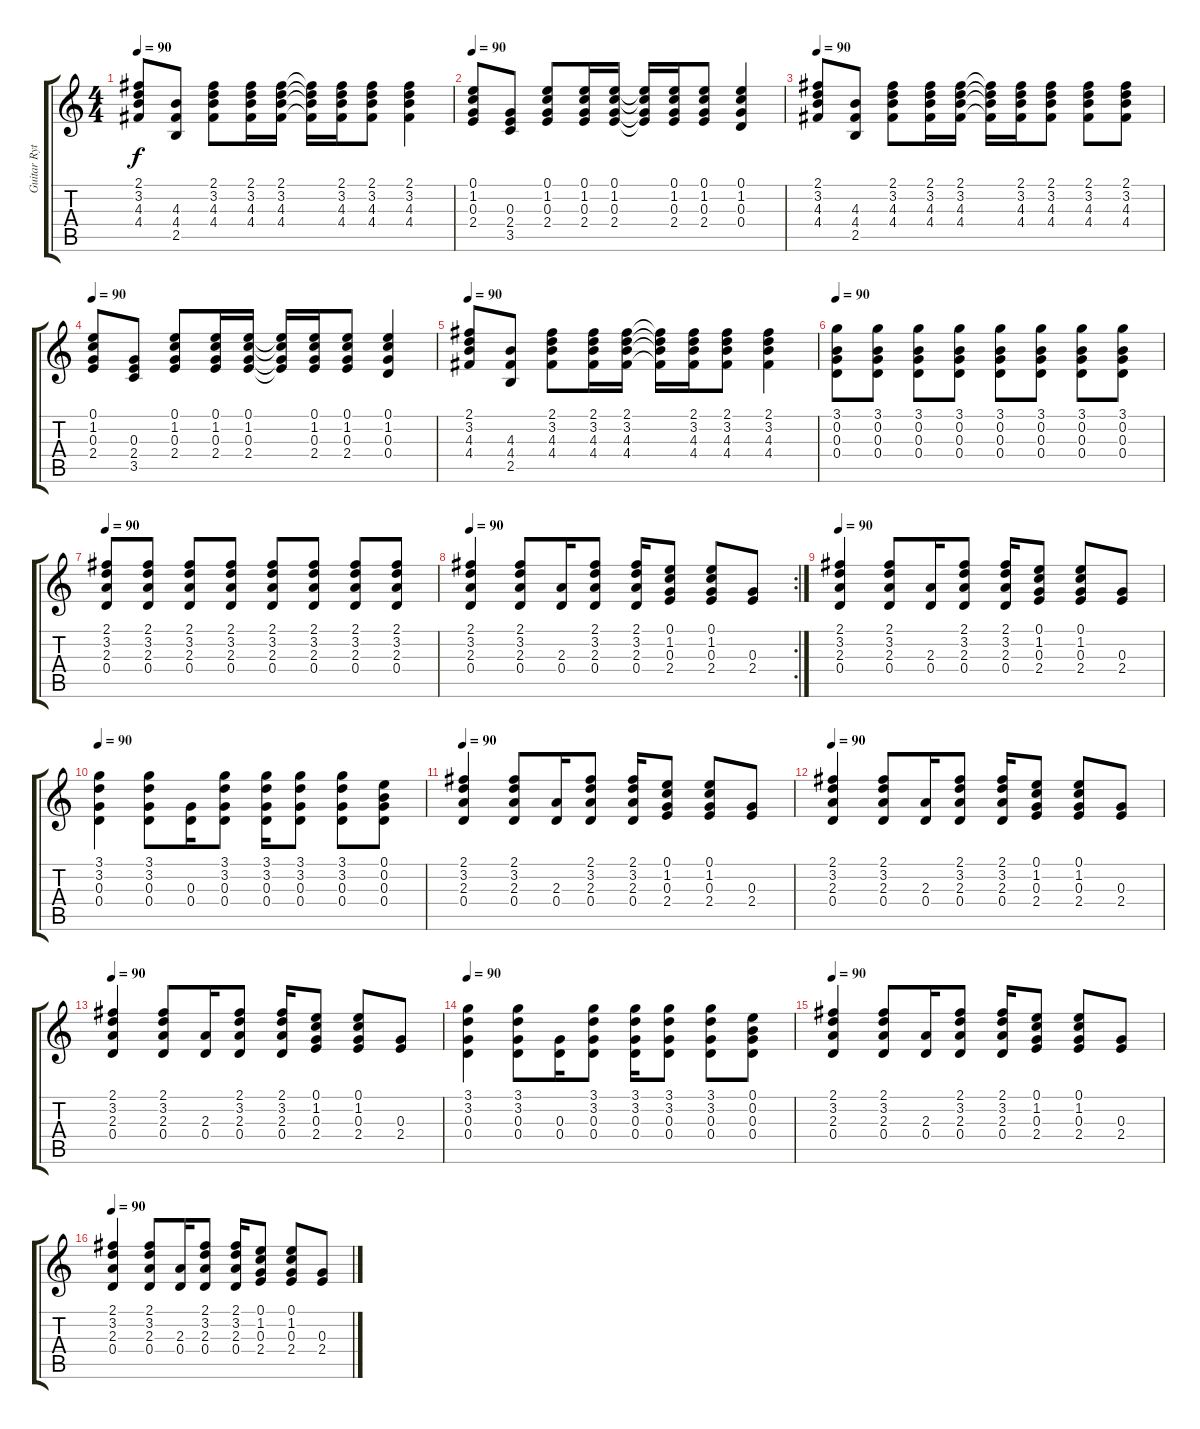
\track ("Guitar Rythm (pan -8)" "Guitar Ryt") {instrument acousticguitarsteel}
\staff {score tabs}
\tuning (E4 B3 G3 D3 A2 E2) {hide}
\ts (4 4)
\tempo 90
\clef g2
\ks c
(2.1 3.2 4.3 4.4).8{dy f} (4.3 4.4 2.5).8 (2.1 3.2 4.3 4.4).8 (2.1 3.2 4.3 4.4).16 (2.1 3.2 4.3 4.4).16 (2.1{t} 3.2{t} 4.3{t} 4.4{t}).16 (2.1 3.2 4.3 4.4).16 (2.1 3.2 4.3 4.4).8 (2.1 3.2 4.3 4.4).4 |
\tempo 90
(0.1 1.2 0.3 2.4).8 (0.3 2.4 3.5).8 (0.1 1.2 0.3 2.4).8 (0.1 1.2 0.3 2.4).16 (0.1 1.2 0.3 2.4).16 (0.1{t} 1.2{t} 0.3{t} 2.4{t}).16 (0.1 1.2 0.3 2.4).16 (0.1 1.2 0.3 2.4).8 (0.1 1.2 0.3 0.4).4 |
\tempo 90
(2.1 3.2 4.3 4.4).8 (4.3 4.4 2.5).8 (2.1 3.2 4.3 4.4).8 (2.1 3.2 4.3 4.4).16 (2.1 3.2 4.3 4.4).16 (2.1{t} 3.2{t} 4.3{t} 4.4{t}).16 (2.1 3.2 4.3 4.4).16 (2.1 3.2 4.3 4.4).8 (2.1 3.2 4.3 4.4).8 (2.1 3.2 4.3 4.4).8 |
\tempo 90
(0.1 1.2 0.3 2.4).8 (0.3 2.4 3.5).8 (0.1 1.2 0.3 2.4).8 (0.1 1.2 0.3 2.4).16 (0.1 1.2 0.3 2.4).16 (0.1{t} 1.2{t} 0.3{t} 2.4{t}).16 (0.1 1.2 0.3 2.4).16 (0.1 1.2 0.3 2.4).8 (0.1 1.2 0.3 0.4).4 |
\tempo 90
(2.1 3.2 4.3 4.4).8 (4.3 4.4 2.5).8 (2.1 3.2 4.3 4.4).8 (2.1 3.2 4.3 4.4).16 (2.1 3.2 4.3 4.4).16 (2.1{t} 3.2{t} 4.3{t} 4.4{t}).16 (2.1 3.2 4.3 4.4).16 (2.1 3.2 4.3 4.4).8 (2.1 3.2 4.3 4.4).4 |
\tempo 90
(3.1 0.2 0.3 0.4).8 (3.1 0.2 0.3 0.4).8 (3.1 0.2 0.3 0.4).8 (3.1 0.2 0.3 0.4).8 (3.1 0.2 0.3 0.4).8 (3.1 0.2 0.3 0.4).8 (3.1 0.2 0.3 0.4).8 (3.1 0.2 0.3 0.4).8 |
\tempo 90
(2.1 3.2 2.3 0.4).8 (2.1 3.2 2.3 0.4).8 (2.1 3.2 2.3 0.4).8 (2.1 3.2 2.3 0.4).8 (2.1 3.2 2.3 0.4).8 (2.1 3.2 2.3 0.4).8 (2.1 3.2 2.3 0.4).8 (2.1 3.2 2.3 0.4).8 |
\rc 2
\tempo 90
(2.1 3.2 2.3 0.4).4 (2.1 3.2 2.3 0.4).8 (2.3 0.4).16 (2.1 3.2 2.3 0.4).8 (2.1 3.2 2.3 0.4).16 (0.1 1.2 0.3 2.4).8 (0.1 1.2 0.3 2.4).8 (0.3 2.4).8 |
\tempo 90
(2.1 3.2 2.3 0.4).4 (2.1 3.2 2.3 0.4).8 (2.3 0.4).16 (2.1 3.2 2.3 0.4).8 (2.1 3.2 2.3 0.4).16 (0.1 1.2 0.3 2.4).8 (0.1 1.2 0.3 2.4).8 (0.3 2.4).8 |
\tempo 90
(3.1 3.2 0.3 0.4).4 (3.1 3.2 0.3 0.4).8 (0.3 0.4).16 (3.1 3.2 0.3 0.4).8 (3.1 3.2 0.3 0.4).16 (3.1 3.2 0.3 0.4).8 (3.1 3.2 0.3 0.4).8 (0.1 0.2 0.3 0.4).8 |
\tempo 90
(2.1 3.2 2.3 0.4).4 (2.1 3.2 2.3 0.4).8 (2.3 0.4).16 (2.1 3.2 2.3 0.4).8 (2.1 3.2 2.3 0.4).16 (0.1 1.2 0.3 2.4).8 (0.1 1.2 0.3 2.4).8 (0.3 2.4).8 |
\tempo 90
(2.1 3.2 2.3 0.4).4 (2.1 3.2 2.3 0.4).8 (2.3 0.4).16 (2.1 3.2 2.3 0.4).8 (2.1 3.2 2.3 0.4).16 (0.1 1.2 0.3 2.4).8 (0.1 1.2 0.3 2.4).8 (0.3 2.4).8 |
\tempo 90
(2.1 3.2 2.3 0.4).4 (2.1 3.2 2.3 0.4).8 (2.3 0.4).16 (2.1 3.2 2.3 0.4).8 (2.1 3.2 2.3 0.4).16 (0.1 1.2 0.3 2.4).8 (0.1 1.2 0.3 2.4).8 (0.3 2.4).8 |
\tempo 90
(3.1 3.2 0.3 0.4).4 (3.1 3.2 0.3 0.4).8 (0.3 0.4).16 (3.1 3.2 0.3 0.4).8 (3.1 3.2 0.3 0.4).16 (3.1 3.2 0.3 0.4).8 (3.1 3.2 0.3 0.4).8 (0.1 0.2 0.3 0.4).8 |
\tempo 90
(2.1 3.2 2.3 0.4).4 (2.1 3.2 2.3 0.4).8 (2.3 0.4).16 (2.1 3.2 2.3 0.4).8 (2.1 3.2 2.3 0.4).16 (0.1 1.2 0.3 2.4).8 (0.1 1.2 0.3 2.4).8 (0.3 2.4).8 |
\tempo 90
(2.1 3.2 2.3 0.4).4 (2.1 3.2 2.3 0.4).8 (2.3 0.4).16 (2.1 3.2 2.3 0.4).8 (2.1 3.2 2.3 0.4).16 (0.1 1.2 0.3 2.4).8 (0.1 1.2 0.3 2.4).8 (0.3 2.4).8
